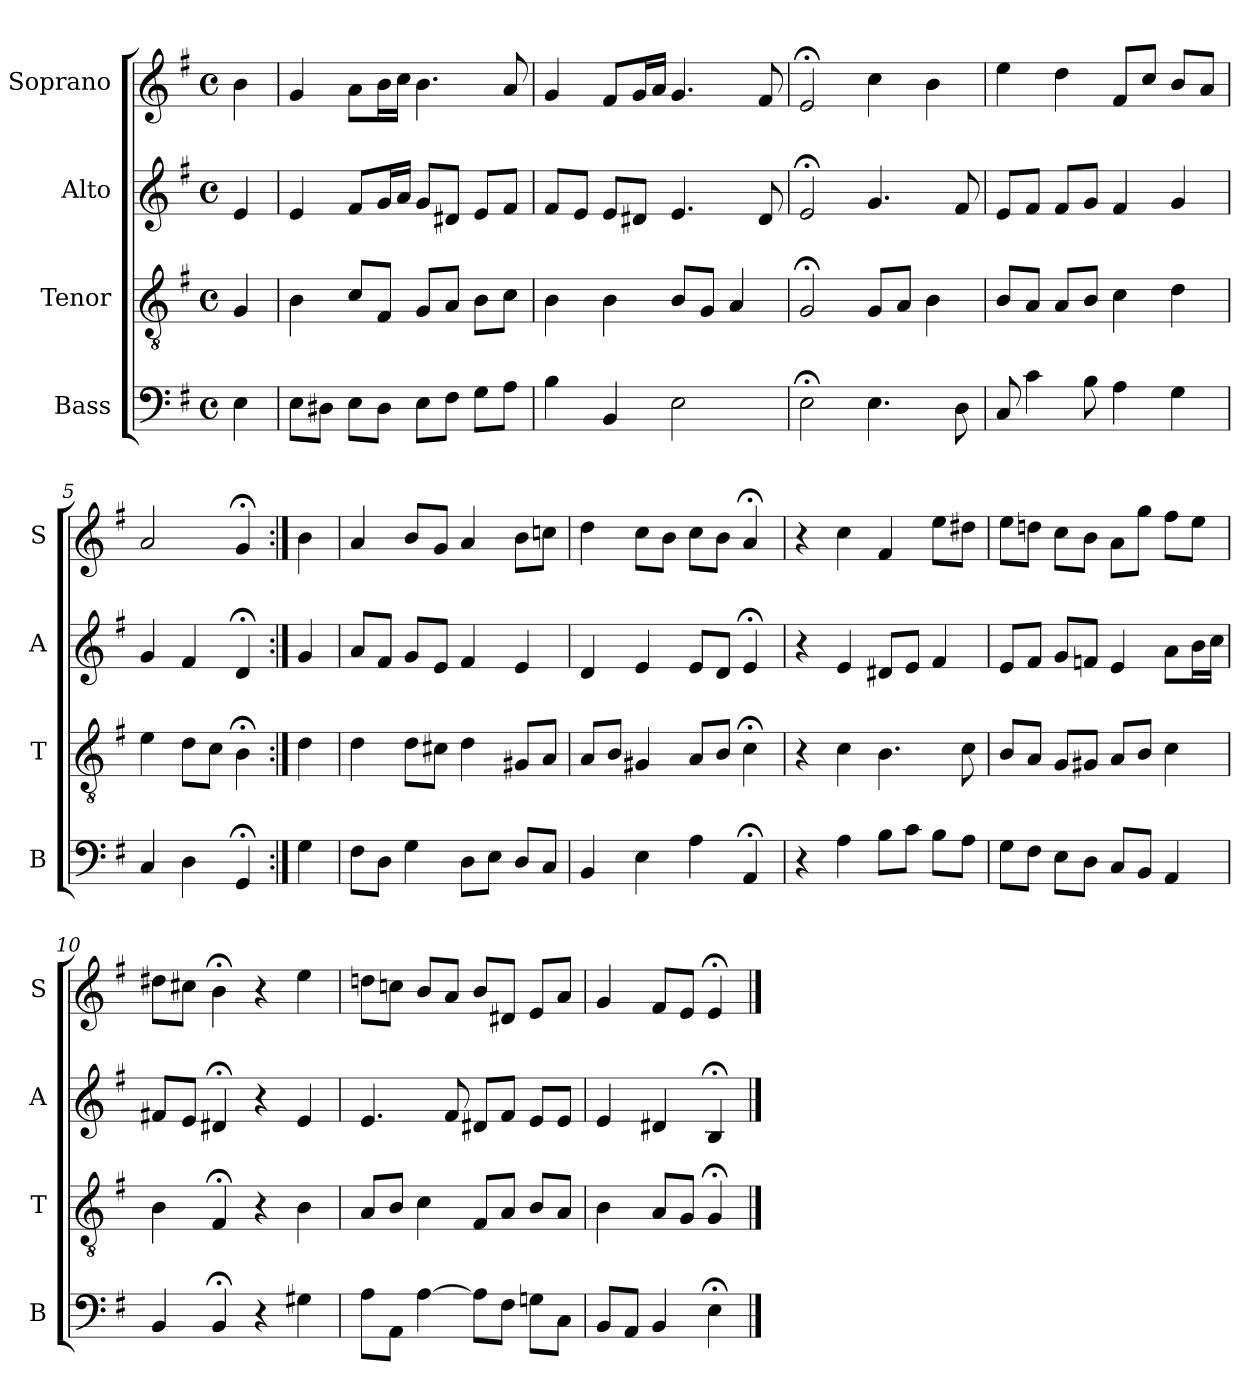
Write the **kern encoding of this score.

**kern	**kern	**kern	**kern
*part4	*part3	*part2	*part1
*staff4	*staff3	*staff2	*staff1
*I"Bass	*I"Tenor	*I"Alto	*I"Soprano
*I'B	*I'T	*I'A	*I'S
*clefF4	*clefGv2	*clefG2	*clefG2
*k[f#]	*k[f#]	*k[f#]	*k[f#]
*e:	*e:	*e:	*e:
*M4/4	*M4/4	*M4/4	*M4/4
*met(c)	*met(c)	*met(c)	*met(c)
*MM100	*MM100	*MM100	*MM100
=	=	=	=
4E	4G	4e	4b
=1	=1	=1	=1
8EL	4B	4e	4g
8D#XJ	.	.	.
8EL	8cL	8f#L	8aL
8D#J	8F#J	16gL	16bL
.	.	16aJJ	16ccJJ
8EL	8GL	8gL	4.b
8F#J	8AJ	8d#XJ	.
8GL	8BL	8eL	.
8AJ	8cJ	8f#J	8a
=2	=2	=2	=2
4B	4B	8f#L	4g
.	.	8eJ	.
4BB	4B	8eL	8f#L
.	.	8d#XJ	16gL
.	.	.	16aJJ
2E	8BL	4.e	4.g
.	8GJ	.	.
.	4A	.	.
.	.	8d#	8f#
=3	=3	=3	=3
2E;<	2G;<	2e;<	2e;<
4.E	8GL	4.g	4cc
.	8AJ	.	.
.	4B	.	4b
8D	.	8f#	.
=4	=4	=4	=4
8C	8BL	8eL	4ee
4c	8AJ	8f#J	.
.	8AL	8f#L	4dd
8B	8BJ	8gJ	.
4A	4c	4f#	8f#L
.	.	.	8ccJ
4G	4d	4g	8bL
.	.	.	8aJ
=5	=5	=5	=5
4C	4e	4g	2a
4D	8dL	4f#	.
.	8cJ	.	.
4GG;<	4B;<	4d;<	4g;<
=:|!	=:|!	=:|!	=:|!
4G	4d	4g	4b
=6	=6	=6	=6
8F#L	4d	8aL	4a
8DJ	.	8f#J	.
4G	8dL	8gL	8bL
.	8c#XJ	8eJ	8gJ
8DL	4d	4f#	4a
8EJ	.	.	.
8DL	8G#XL	4e	8bL
8CJ	8AJ	.	8ccnJ
=7	=7	=7	=7
4BB	8AL	4d	4dd
.	8BJ	.	.
4E	4G#X	4e	8ccL
.	.	.	8bJ
4A	8AL	8eL	8ccL
.	8BJ	8dJ	8bJ
4AA;<	4c;<	4e;<	4a;<
=8	=8	=8	=8
4r	4r	4r	4r
4A	4c	4e	4cc
8BL	4.B	8d#XL	4f#
8cJ	.	8eJ	.
8BL	.	4f#	8eeL
8AJ	8c	.	8dd#XJ
=9	=9	=9	=9
8GL	8BL	8eL	8eeL
8F#J	8AJ	8f#J	8ddnJ
8EL	8GL	8gL	8ccL
8DJ	8G#XJ	8fnJ	8bJ
8CL	8AL	4e	8aL
8BBJ	8BJ	.	8ggJ
4AA	4c	8aL	8ff#L
.	.	16bL	8eeJ
.	.	16ccJJ	.
=10	=10	=10	=10
4BB	4B	8f#XL	8dd#XL
.	.	8eJ	8cc#XJ
4BB;<	4F#;<	4d#X;<i	4b;<i
4r	4r	4r	4r
4G#X	4B	4ei	4eei
=11	=11	=11	=11
8AL	8AL	4.e	8ddnL
8AAJ	8BJ	.	8ccnJ
[4A	4c	.	8bL
.	.	8f#	8aJ
8AL]	8F#L	8d#XL	8bL
8F#J	8AJ	8f#J	8d#XJ
8GnL	8BL	8eL	8eL
8CJ	8AJ	8eJ	8aJ
=12	=12	=12	=12
8BBL	4B	4e	4g
8AAJ	.	.	.
4BB	8AL	4d#X	8f#L
.	8GJ	.	8eJ
4E;<	4G;<	4B;<	4e;<
==	==	==	==
*-	*-	*-	*-
